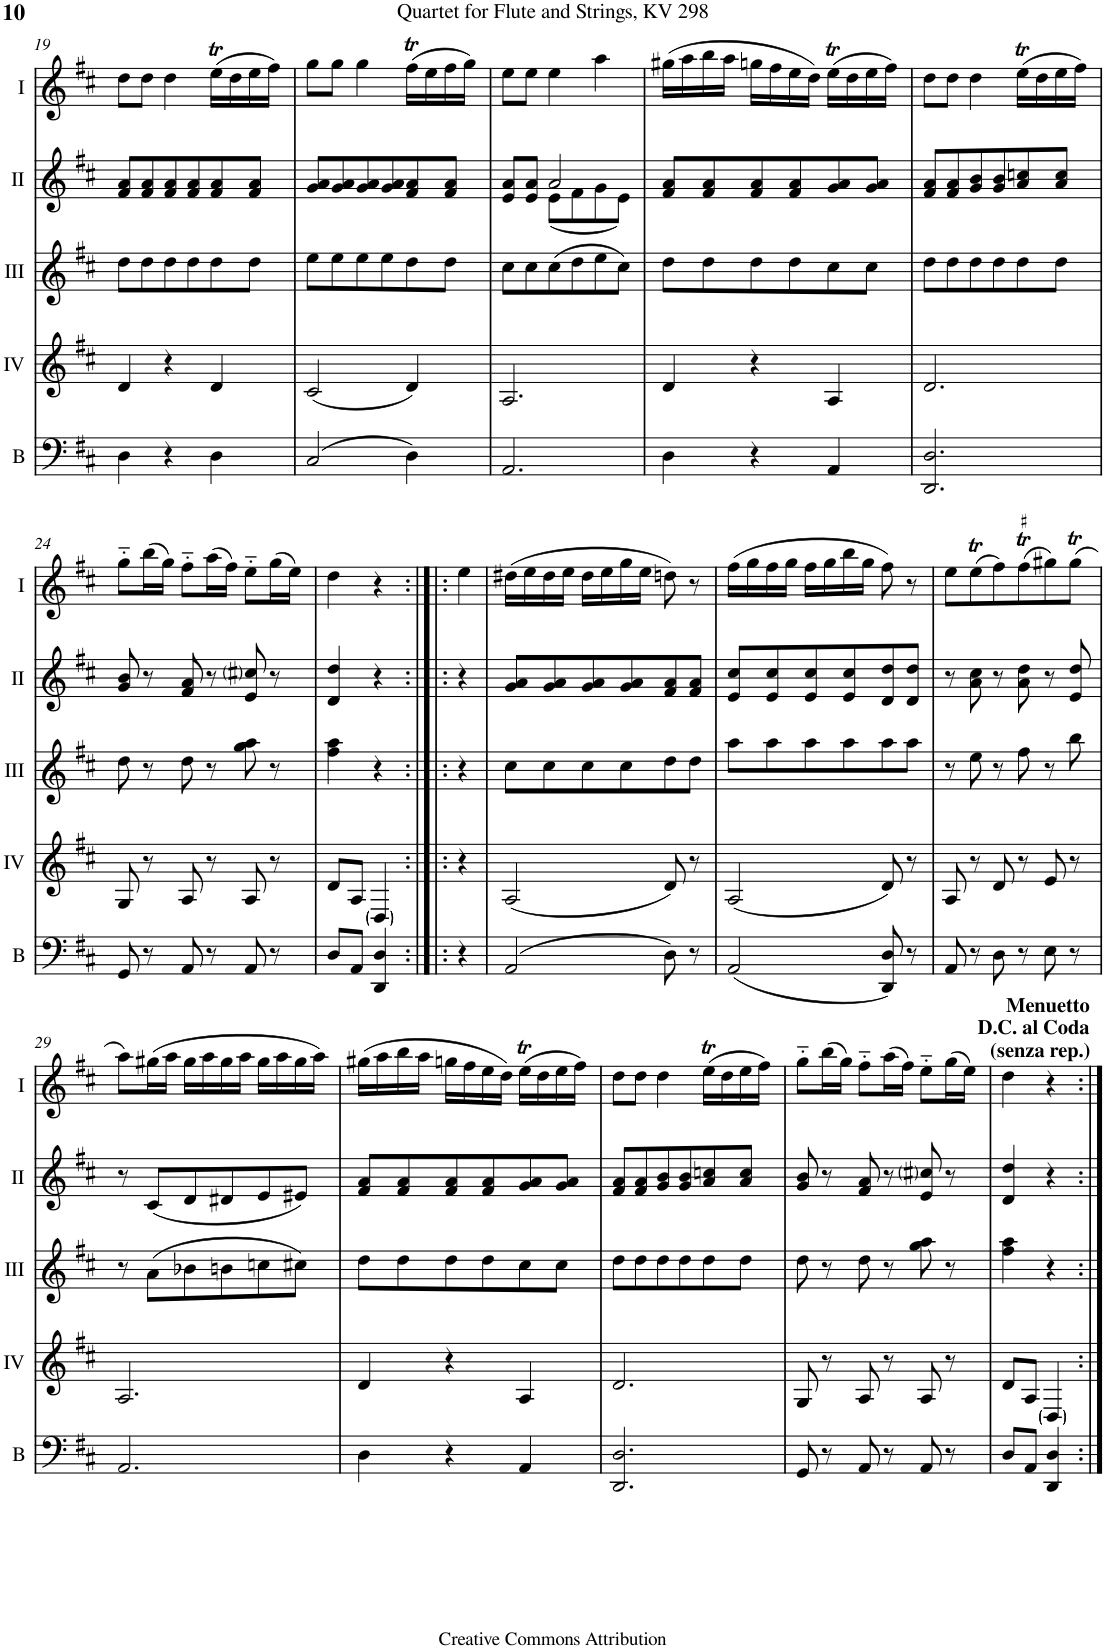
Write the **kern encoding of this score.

**kern	**kern	**kern	**kern	**kern
*part5	*part4	*part3	*part2	*part1
*staff5	*staff4	*staff3	*staff2	*staff1
*I"Bass	*I"Acc. 4	*I"Acc. 3	*I"Acc. 2	*I"Acc. 1
*I'B	*	*	*	*
!!LO:PB:g=z
*clefF4	*clefG2	*clefG2	*clefG2	*clefG2
*Trd7c12	*Trd7c12	*Trd7c12	*	*
*k[f#c#]	*k[f#c#]	*k[f#c#]	*k[f#c#]	*k[f#c#]
*M3/4	*M3/4	*M3/4	*M3/4	*M3/4
=19	=19	=19	=19	=19
4D\	4d/	8dd\L	8f#/ 8a/L	8dd\L
.	.	8dd\	8f#/ 8a/	8dd\J
4r	4r	8dd\	8f#/ 8a/	4dd\
.	.	8dd\	8f#/ 8a/	.
4D\	4d/	8dd\	8f#/ 8a/	(16eeT\LL
.	.	.	.	16dd\
.	.	8dd\J	8f#/ 8a/J	16ee\
.	.	.	.	16ff#\JJ)
=20	=20	=20	=20	=20
(2C#/	(2c#/	8ee\L	8g/ 8a/L	8gg\L
.	.	8ee\	8g/ 8a/	8gg\J
.	.	8ee\	8g/ 8a/	4gg\
.	.	8ee\	8g/ 8a/	.
4D\)	4d/)	8dd\	8f#/ 8a/	(16ff#t\LL
.	.	.	.	16ee\
.	.	8dd\J	8f#/ 8a/J	16ff#\
.	.	.	.	16gg\JJ)
=21	=21	=21	=21	=21
*	*	*	*^	*
2.AA/	2.A/	8cc#\L	8e/ 8a/L	4ryy	8ee\L
.	.	8cc#\	8e/ 8a/J	.	8ee\J
.	.	(8cc#\	2a/	(8e\L	4ee\
.	.	8dd\	.	8f#\	.
.	.	8ee\	.	8g\	4aa\
.	.	8cc#\J)	.	8e\J)	.
*	*	*	*v	*v	*
=22	=22	=22	=22	=22
4D\	4d/	8dd\L	8f#/ 8a/L	(16gg#X\LL
.	.	.	.	16aa\
.	.	8dd\	8f#/ 8a/	16bb\
.	.	.	.	16aa\JJ
4r	4r	8dd\	8f#/ 8a/	16ggn\LL
.	.	.	.	16ff#\
.	.	8dd\	8f#/ 8a/	16ee\
.	.	.	.	16dd\JJ)
4AA/	4A/	8cc#\	8g/ 8a/	(16eeT\LL
.	.	.	.	16dd\
.	.	8cc#\J	8g/ 8a/J	16ee\
.	.	.	.	16ff#\JJ)
=23	=23	=23	=23	=23
2.DD/ 2.D/	2.d/	8dd\L	8f#/ 8a/L	8dd\L
.	.	8dd\	8f#/ 8a/	8dd\J
.	.	8dd\	8g/ 8b/	4dd\
.	.	8dd\	8g/ 8b/	.
.	.	8dd\	8a/ 8ccn/	(16eeT\LL
.	.	.	.	16dd\
.	.	8dd\J	8a/ 8cc/J	16ee\
.	.	.	.	16ff#\JJ)
!!LO:LB:g=z
=24	=24	=24	=24	=24
8GG/	8G/	8dd\	8g/ 8b/	8gg\L
8r	8r	8r	8r	(16bb\L
.	.	.	.	16gg\JJ)
8AA/	8A/	8dd\	8f#/ 8a/	8ff#\L
8r	8r	8r	8r	(16aa\L
.	.	.	.	16ff#\JJ)
8AA/	8A/	8gg\ 8aa\	8e/ 8cc#i/	8ee\L
8r	8r	8r	8r	(16gg\L
.	.	.	.	16ee\JJ)
=25	=25	=25	=25	=25
8D/L	8d/L	4ff#\ 4aa\	4d/ 4dd/	4dd\
8AA/J	8A/J	.	.	.
4DD/ 4D/	4D/	4r	4r	4r
=25X3:|!|:	=25X3:|!|:	=25X3:|!|:	=25X3:|!|:	=25X3:|!|:
4r	4r	4r	4r	4ee\
=26	=26	=26	=26	=26
(2AA/	(2A/	8cc#\L	8g/ 8a/L	(16dd#X\LL
.	.	.	.	16ee\
.	.	8cc#\	8g/ 8a/	16dd#\
.	.	.	.	16ee\JJ
.	.	8cc#\	8g/ 8a/	16dd#\LL
.	.	.	.	16ee\
.	.	8cc#\	8g/ 8a/	16gg\
.	.	.	.	16ee\JJ
8D\)	8d/)	8dd\	8f#/ 8a/	8ddn\)
8r	8r	8dd\J	8f#/ 8a/J	8r
=27	=27	=27	=27	=27
(2AA/	(2A/	8aa\L	8e/ 8cc#/L	(16ff#\LL
.	.	.	.	16gg\
.	.	8aa\	8e/ 8cc#/	16ff#\
.	.	.	.	16gg\JJ
.	.	8aa\	8e/ 8cc#/	16ff#\LL
.	.	.	.	16gg\
.	.	8aa\	8e/ 8cc#/	16bb\
.	.	.	.	16gg\JJ
8DD/ 8D/)	8d/)	8aa\	8d/ 8dd/	8ff#\)
8r	8r	8aa\J	8d/ 8dd/J	8r
=28	=28	=28	=28	=28
8AA/	8A/	8r	8r	8ee\L
8r	8r	8ee\	8a\ 8cc#\	(8eeT\
8D\	8d/	8r	8r	8ff#\)
!	!	!	!	!LO:TR:acc=#
8r	8r	8ff#\	8a\ 8dd\	(8ff#T\
8E\	8e/	8r	8r	8gg#X\)
8r	8r	8bb\	8e/ 8dd/	(8gg#t\J
!!LO:LB:g=z
=29	=29	=29	=29	=29
2.AA/	2.A/	8r	8r	8aa\L)
.	.	(8a\L	(8c#/L	(16gg#X\L
.	.	.	.	16aa\JJ
.	.	8b-X\	8d/	16gg#\LL
.	.	.	.	16aa\
.	.	8bn\	8d#X/	16gg#\
.	.	.	.	16aa\JJ
.	.	8ccn\	8e/	16gg#\LL
.	.	.	.	16aa\
.	.	8cc#X\J)	8e#X/J)	16gg#\
.	.	.	.	16aa\JJ)
=30	=30	=30	=30	=30
4D\	4d/	8dd\L	8f#/ 8a/L	(16gg#X\LL
.	.	.	.	16aa\
.	.	8dd\	8f#/ 8a/	16bb\
.	.	.	.	16aa\JJ
4r	4r	8dd\	8f#/ 8a/	16ggn\LL
.	.	.	.	16ff#\
.	.	8dd\	8f#/ 8a/	16ee\
.	.	.	.	16dd\JJ)
4AA/	4A/	8cc#\	8g/ 8a/	(16eeT\LL
.	.	.	.	16dd\
.	.	8cc#\J	8g/ 8a/J	16ee\
.	.	.	.	16ff#\JJ)
=31	=31	=31	=31	=31
2.DD/ 2.D/	2.d/	8dd\L	8f#/ 8a/L	8dd\L
.	.	8dd\	8f#/ 8a/	8dd\J
.	.	8dd\	8g/ 8b/	4dd\
.	.	8dd\	8g/ 8b/	.
.	.	8dd\	8a/ 8ccn/	(16eeT\LL
.	.	.	.	16dd\
.	.	8dd\J	8a/ 8cc/J	16ee\
.	.	.	.	16ff#\JJ)
=32	=32	=32	=32	=32
8GG/	8G/	8dd\	8g/ 8b/	8gg\L
8r	8r	8r	8r	(16bb\L
.	.	.	.	16gg\JJ)
8AA/	8A/	8dd\	8f#/ 8a/	8ff#\L
8r	8r	8r	8r	(16aa\L
.	.	.	.	16ff#\JJ)
8AA/	8A/	8gg\ 8aa\	8e/ 8cc#i/	8ee\L
8r	8r	8r	8r	(16gg\L
.	.	.	.	16ee\JJ)
=33	=33	=33	=33	=33
8D/L	8d/L	4ff#\ 4aa\	4d/ 4dd/	4dd\
8AA/J	8A/J	.	.	.
4DD/ 4D/	4D/	4r	4r	4r
!	!	!	!	!LO:TX:a:t=<b>Menuetto\nD.C. al Coda\n(senza rep.)</b>
=:|!	=:|!	=:|!	=:|!	=:|!
*-	*-	*-	*-	*-
